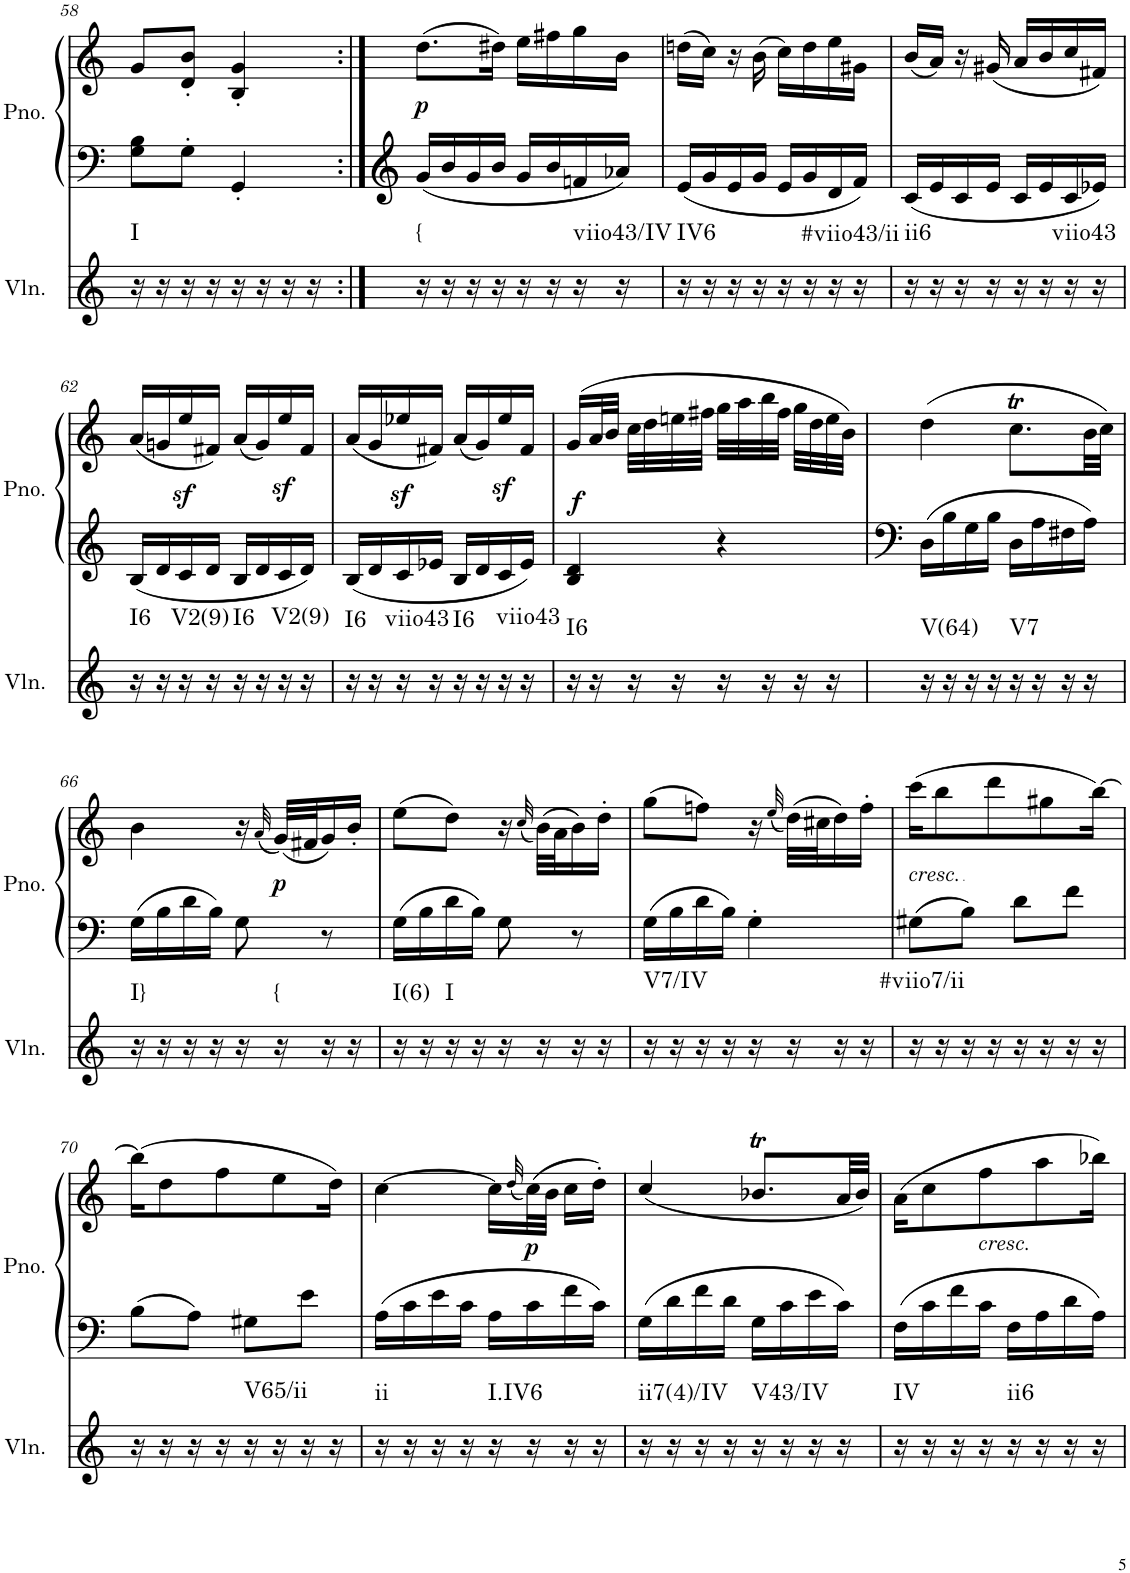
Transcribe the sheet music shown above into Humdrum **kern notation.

**kern	**harte	**kern	**kern	**dynam
*part2	*part2	*part1	*part1	*part1
*staff3	*	*staff2	*staff1	*staff1/2
*I"Violin	*	*I"Piano, Piano right	*	*
*I'Vln.	*	*I'Pno.	*	*
!!LO:PB:g=z
*clefG2	*	*clefF4	*clefG2	*
*k[]	*	*k[]	*k[]	*
*M2/4	*	*M2/4	*M2/4	*
=58	=58	=58	=58	=58
!	!LO:H:kt=I	!	!	!
16r	N	8G\ 8B\L	8g/L	.
16r	.	.	.	.
16r	.	8G'\J	8d/' 8b/'J	.
16r	.	.	.	.
16r	.	4GG'/	4B/' 4g/'	.
16r	.	.	.	.
16r	.	.	.	.
16r	.	.	.	.
=59:|!	=59:|!	=59:|!	=59:|!	=59:|!
!	!LO:H:kt={	!	!	!LO:DY:b
16r	N	16g/LL	(8.dd\L	p
16r	.	16b/	.	.
16r	.	16g/	.	.
16r	.	16b/JJ	16dd#X\Jk)	.
16r	.	16g/LL	16ee\LL	.
16r	.	16b/	16ff#X\	.
!	!LO:H:kt=viio43/IV	!	!	!
16r	N	16fn/	16gg\	.
16r	.	16a-X/JJ	16b\JJ	.
=60	=60	=60	=60	=60
!	!LO:H:kt=IV6	!	!	!
16r	N	16e/LL	(16ddn\LL	.
16r	.	16g/	16cc\JJ)	.
16r	.	16e/	16r	.
16r	.	16g/JJ	(16b\	.
16r	.	16e/LL	16cc\LL)	.
16r	.	16g/	16dd\	.
!	!LO:H:kt=#viio43/ii	!	!	!
16r	N	16d/	16ee\	.
16r	.	16f/JJ	16g#X\JJ	.
=61	=61	=61	=61	=61
!	!LO:H:kt=ii6	!	!	!
16r	N	16c/LL	(16b/LL	.
16r	.	16e/	16a/JJ)	.
16r	.	16c/	16r	.
16r	.	16e/JJ	(16g#X/	.
16r	.	16c/LL	16a/LL	.
16r	.	16e/	16b/	.
!	!LO:H:kt=viio43	!	!	!
16r	N	16c/	16cc/	.
16r	.	16e-X/JJ	16f#X/JJ)	.
!!LO:LB:g=z
=62	=62	=62	=62	=62
!	!LO:H:kt=I6	!	!	!
16r	N	16B/LL	(16a/LL	.
16r	.	16d/	16gn/	.
!	!LO:H:kt=V2(9)	!	!	!
16r	N	16c/	16eez</	.
16r	.	16d/JJ	16f#X/JJ)	.
!	!LO:H:kt=I6	!	!	!
16r	N	16B/LL	(16a/LL	.
16r	.	16d/	16g/)	.
!	!LO:H:kt=V2(9)	!	!	!
16r	N	16c/	16eez</	.
16r	.	16d/JJ	16f#/JJ	.
=63	=63	=63	=63	=63
!	!LO:H:kt=I6	!	!	!
16r	N	16B/LL	(16a/LL	.
16r	.	16d/	16g/	.
!	!LO:H:kt=viio43	!	!	!
16r	N	16c/	16ee-Xz</	.
16r	.	16e-X/JJ	16f#X/JJ)	.
!	!LO:H:kt=I6	!	!	!
16r	N	16B/LL	(16a/LL	.
16r	.	16d/	16g/)	.
!	!LO:H:kt=viio43	!	!	!
16r	N	16c/	16ee-z</	.
16r	.	16e-/JJ	16f#/JJ	.
=64	=64	=64	=64	=64
!	!LO:H:kt=I6	!	!	!LO:DY:b
16r	N	4B/ 4d/	(16g/LL	f
16r	.	.	32a/L	.
.	.	.	32b/JJJ	.
16r	.	.	32cc\LLL	.
.	.	.	32dd\	.
16r	.	.	32een\	.
.	.	.	32ff#X\JJJ	.
16r	.	4r	32gg\LLL	.
.	.	.	32aa\	.
16r	.	.	32bb\	.
.	.	.	32ff#\JJJ	.
16r	.	.	32gg\LLL	.
.	.	.	32dd\	.
16r	.	.	32ee\	.
.	.	.	32b\JJJ)	.
=65	=65	=65	=65	=65
!	!LO:H:kt=V(64)	!	!	!
16r	N	16D\LL	(4dd\	.
16r	.	16B\	.	.
16r	.	16G\	.	.
16r	.	16B\JJ	.	.
!	!LO:H:kt=V7	!	!	!
16r	N	16D\LL	8.ccT\L	.
16r	.	16A\	.	.
16r	.	16F#X\	.	.
16r	.	16A\JJ	32b\LL	.
.	.	.	32cc\JJJ)	.
!!LO:LB:g=z
=66	=66	=66	=66	=66
!	!LO:H:kt=I}	!	!	!
16r	N	16G\LL	4b\	.
16r	.	16B\	.	.
16r	.	16d\	.	.
16r	.	16B\JJ	.	.
16r	.	8G\	16r	.
.	.	.	(32qa/	.
!	!LO:H:kt={	!	!	!LO:DY:b
16r	N	.	(32g/LLL)	p
.	.	.	32f#X/J	.
16r	.	8r	16g/)	.
16r	.	.	16b'/JJ	.
=67	=67	=67	=67	=67
!	!LO:H:kt=I(6)	!	!	!
16r	N	16G\LL	(8ee\L	.
16r	.	16B\	.	.
!	!LO:H:kt=I	!	!	!
16r	N	16d\	8dd\J)	.
16r	.	16B\JJ	.	.
16r	.	8G\	16r	.
.	.	.	(32qcc/	.
16r	.	.	(32b\LLL)	.
.	.	.	32a\J	.
16r	.	8r	16b\)	.
16r	.	.	16dd'\JJ	.
=68	=68	=68	=68	=68
!	!LO:H:kt=V7/IV	!	!	!
16r	N	16G\LL	(8gg\L	.
16r	.	16B\	.	.
16r	.	16d\	8ffn\J)	.
16r	.	16B\JJ	.	.
16r	.	4G'\	16r	.
.	.	.	(32qee/	.
16r	.	.	(32dd\LLL)	.
.	.	.	32cc#X\J	.
16r	.	.	16dd\)	.
16r	.	.	16ff'\JJ	.
=69	=69	=69	=69	=69
!	!LO:H:kt=#viio7/ii	!	!LO:TX:b:i:t=cresc.	!
16r	N	8G#X\L	(16ccc\KL	.
16r	.	.	8bb\	.
16r	.	8B\J	.	.
16r	.	.	8ddd\	.
16r	.	8d\L	.	.
16r	.	.	8gg#X\	.
16r	.	8f\J	.	.
16r	.	.	[16bb\Jk)	.
!!LO:LB:g=z
=70	=70	=70	=70	=70
16r	.	8B\L	(16bb\KL]	.
16r	.	.	8dd\	.
16r	.	8A\J	.	.
16r	.	.	8ff\	.
!	!LO:H:kt=V65/ii	!	!	!
16r	N	8G#X\L	.	.
16r	.	.	8ee\	.
16r	.	8e\J	.	.
16r	.	.	16dd\Jk)	.
=71	=71	=71	=71	=71
!	!LO:H:kt=ii	!	!	!
16r	N	16A\LL	[4cc\	.
16r	.	16c\	.	.
16r	.	16e\	.	.
16r	.	16c\JJ	.	.
!	!LO:H:kt=I.IV6	!	!	!
16r	N	16A\LL	16cc\LL]	.
.	.	.	(32qdd/	.
!	!	!	!	!LO:DY:b
16r	.	16c\	(32cc\L)	p
.	.	.	32b\JJJ	.
16r	.	16f\	16cc\LL	.
16r	.	16c\JJ	16dd'\JJ)	.
=72	=72	=72	=72	=72
!	!LO:H:kt=ii7(4)/IV	!	!	!
16r	N	16G\LL	(4cc/	.
16r	.	16d\	.	.
16r	.	16f\	.	.
16r	.	16d\JJ	.	.
!	!LO:H:kt=V43/IV	!	!	!
16r	N	16G\LL	8.b-XT/L	.
16r	.	16c\	.	.
16r	.	16e\	.	.
16r	.	16c\JJ	32a/LL	.
.	.	.	32b-/JJJ)	.
=73	=73	=73	=73	=73
!	!LO:H:kt=IV	!	!	!
16r	N	16F\LL	(16a\KL	.
16r	.	16c\	8cc\	.
16r	.	16f\	.	.
!	!	!	!LO:TX:b:i:t=cresc.	!
16r	.	16c\JJ	8ff\	.
!	!LO:H:kt=ii6	!	!	!
16r	N	16F\LL	.	.
16r	.	16A\	8aa\	.
16r	.	16d\	.	.
16r	.	16A\JJ	16bb-X\Jk)	.
=	=	=	=	=
*-	*-	*-	*-	*-
